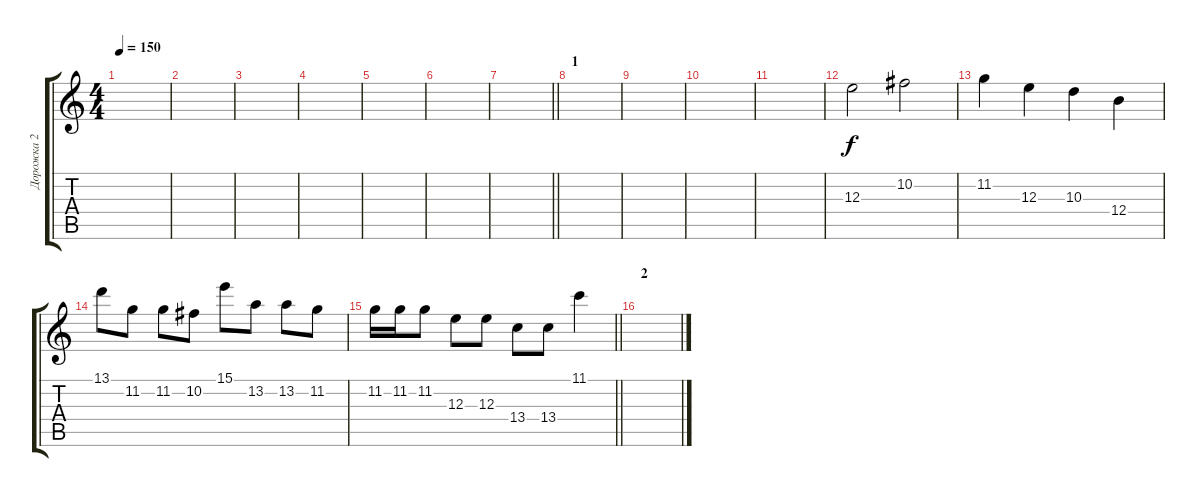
\track ("Дорожка 2" "Дорожка 2") {instrument distortionguitar}
\staff {score tabs}
\tuning (Db4 Ab3 E3 B2 Gb2 B1) {hide}
\ts (4 4)
\tempo 150
\clef g2
\ks c
|
|
|
|
|
|
\barLineRight lightlight
|
\section ("" "1")
|
|
|
|
12.3.2 10.2.2 |
11.2.4 12.3.4 10.3.4 12.4.4 |
13.1.8 11.2.8 11.2.8 10.2.8 15.1.8 13.2.8 13.2.8 11.2.8 |
\barLineRight lightlight
11.2.16 11.2.16 11.2.8 12.3.8 12.3.8 13.4.8 13.4.8 11.1.4 |
\section ("" "2")
